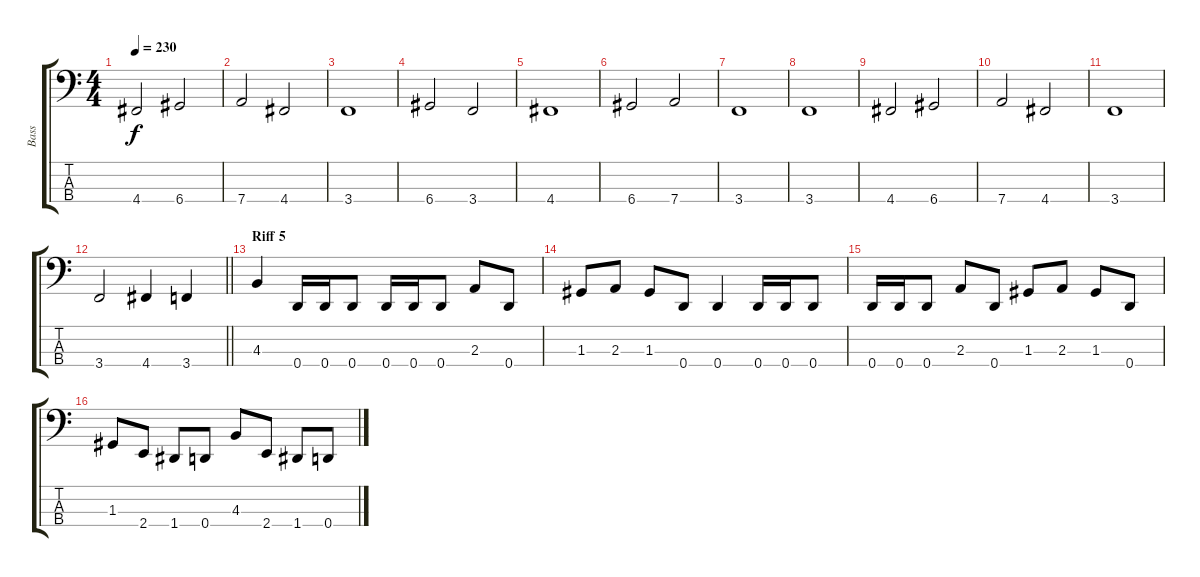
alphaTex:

\track ("Bass" "Bass") {instrument electricbassfinger}
\staff {score tabs}
\tuning (F2 C2 G1 D1) {hide}
\ts (4 4)
\tempo 230
\clef f4
\ks c
4.4.2{dy f} 6.4.2 |
7.4.2 4.4.2 |
3.4.1 |
6.4.2 3.4.2 |
4.4.1 |
6.4.2 7.4.2 |
3.4.1 |
3.4.1 |
4.4.2 6.4.2 |
7.4.2 4.4.2 |
3.4.1 |
\barLineRight lightlight
3.4.2 4.4.4 3.4.4 |
\section ("" "Riff 5")
4.3.4 0.4.16 0.4.16 0.4.8 0.4.16 0.4.16 0.4.8 2.3.8 0.4.8 |
1.3.8 2.3.8 1.3.8 0.4.8 0.4.4 0.4.16 0.4.16 0.4.8 |
0.4.16 0.4.16 0.4.8 2.3.8 0.4.8 1.3.8 2.3.8 1.3.8 0.4.8 |
1.3.8 2.4.8 1.4.8 0.4.8 4.3.8 2.4.8 1.4.8 0.4.8
